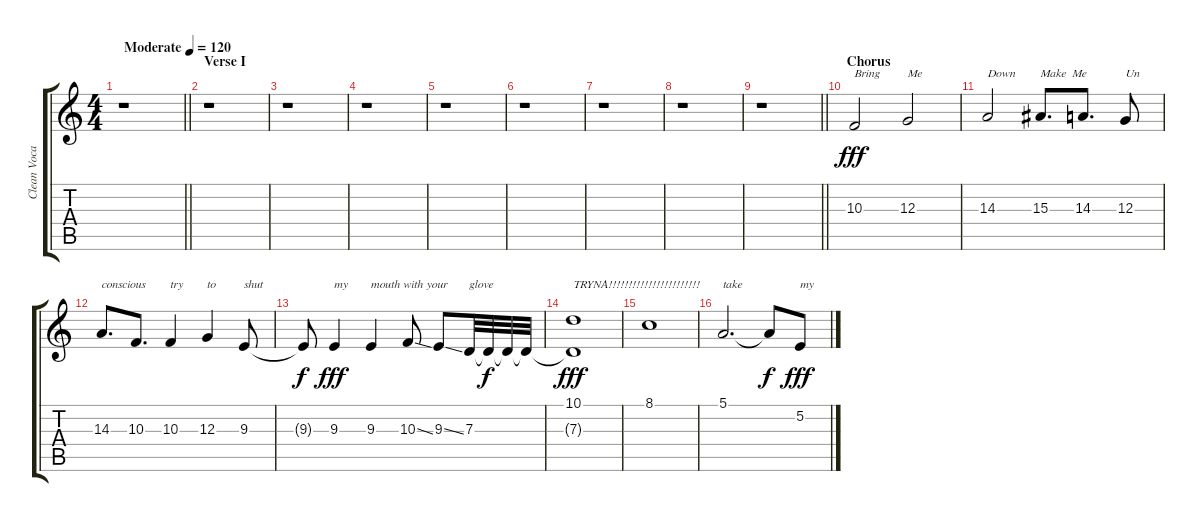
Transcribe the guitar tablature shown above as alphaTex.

\track ("Clean Vocals" "Clean Voca") {instrument lead5charang}
\staff {score tabs}
\tuning (E4 B3 G3 D3 A2 E2) {hide}
\ts (4 4)
\tempo (120 "Moderate")
\clef g2
\barLineRight lightlight
\ks c
r.1{dy fff instrument lead5charang} |
\section ("" "Verse I")
r.1 |
r.1 |
r.1 |
r.1 |
r.1 |
r.1 |
r.1 |
\barLineRight lightlight
r.1 |
\section ("" "Chorus")
10.3.2{txt "Bring"} 12.3.2{txt "Me"} |
14.3.2{txt "Down"} 15.3.8{d txt "Make  Me"} 14.3.8{d} 12.3.8{txt "Un"} |
14.3.8{d txt "conscious"} 10.3.8{d} 10.3.4{txt "try"} 12.3.4{txt "to"} 9.3.8{txt "shut"} |
9.3{t}.8{dy f} 9.3.4{txt "my" dy fff} 9.3.4{txt "mouth with your"} 10.3{ss}.8 9.3{ss}.8 7.3.32{txt "glove"} 7.3{t}.32{dy f} 7.3{t}.32 7.3{t}.32 |
(10.1 7.3{t}).1{txt "TRYNA!!!!!!!!!!!!!!!!!!!!!!!" dy fff} |
8.1.1 |
5.1.2{d txt "take"} 5.1{t}.8{dy f} 5.2.8{txt "my" dy fff}
